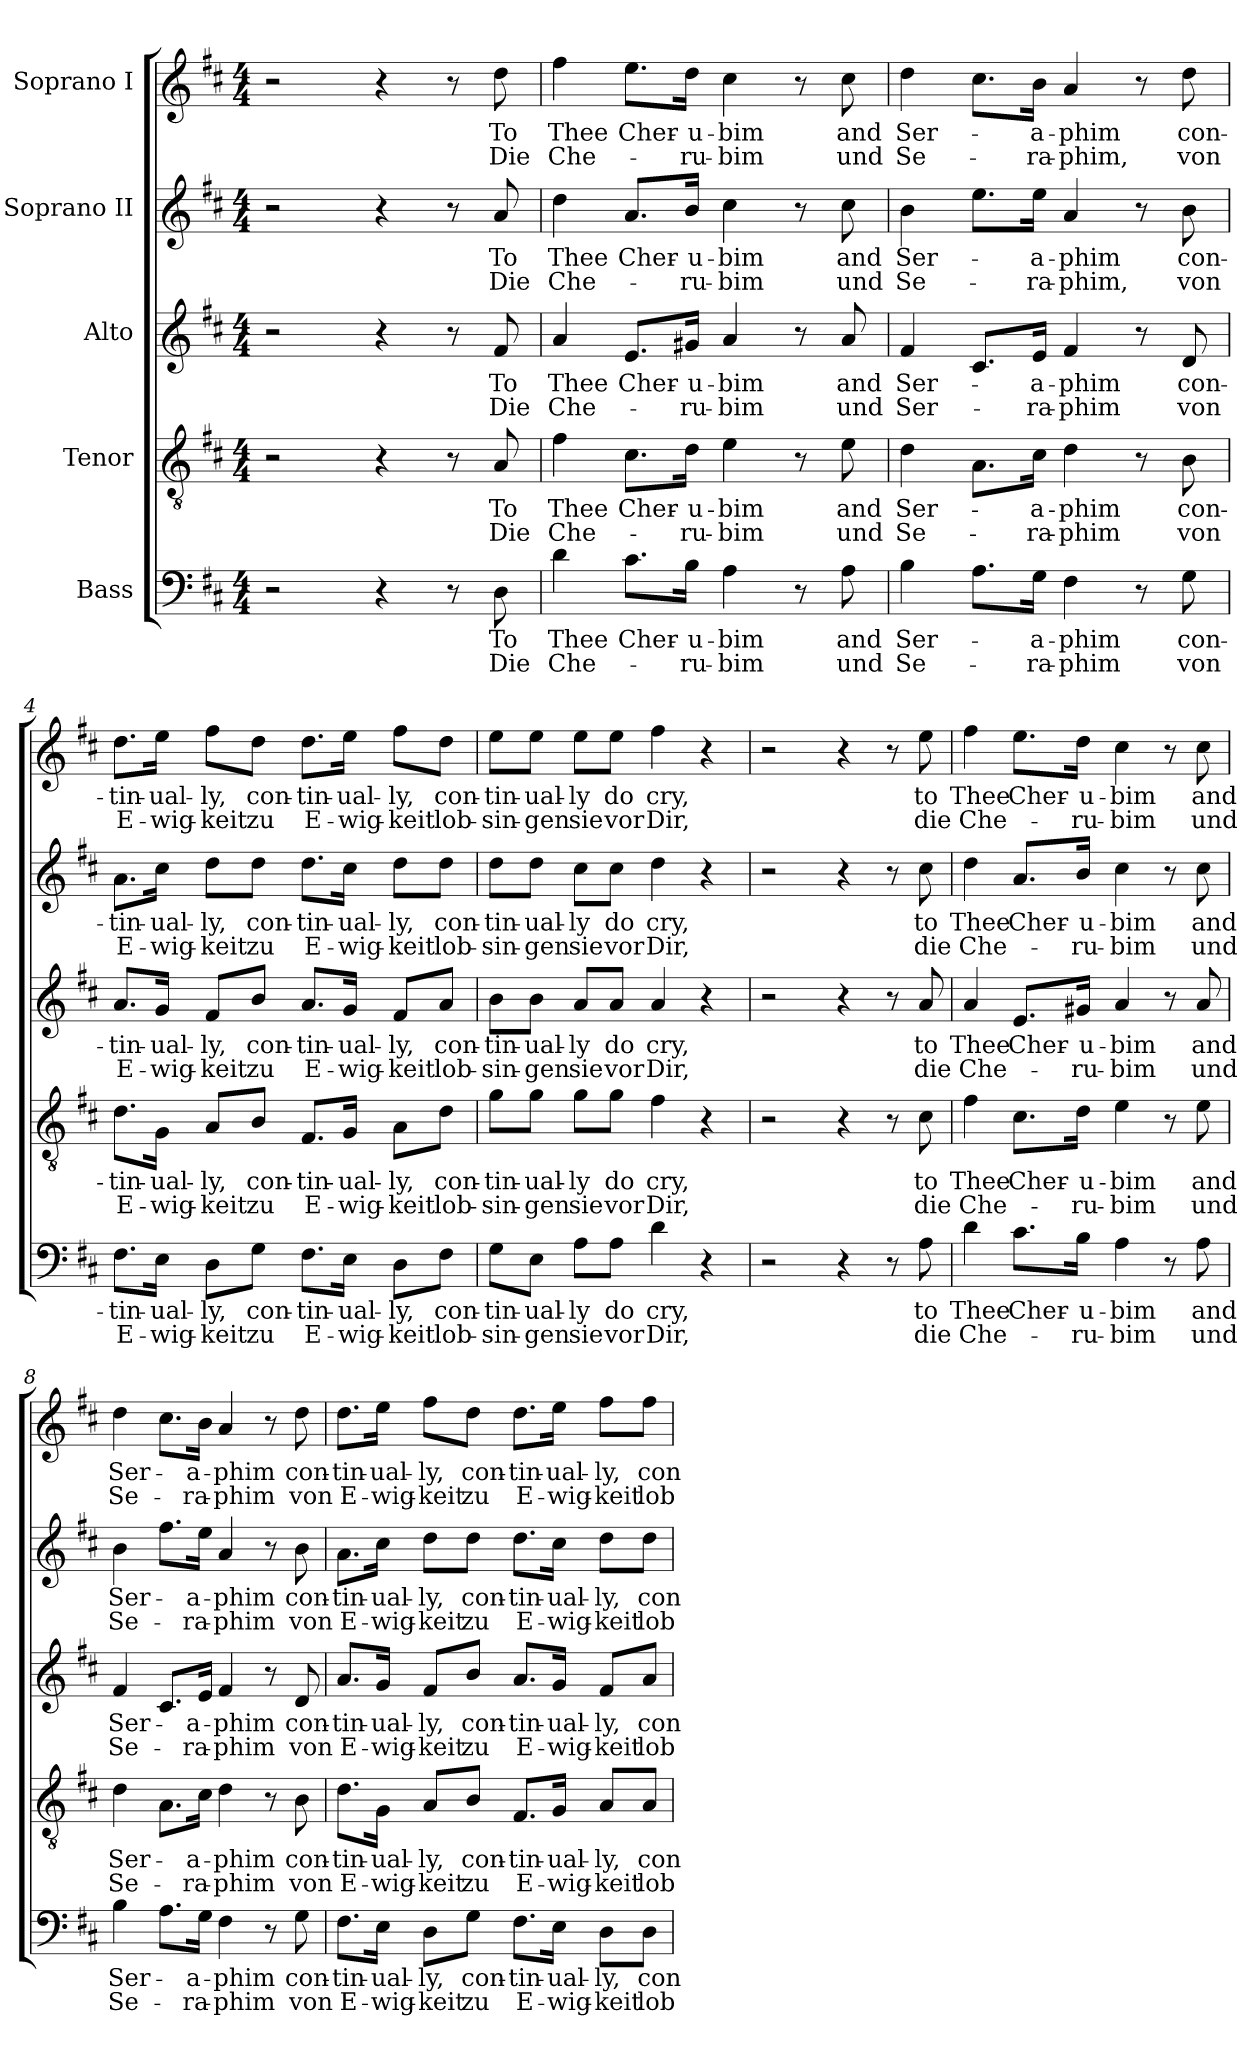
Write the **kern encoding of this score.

**kern	**text	**text	**kern	**text	**text	**kern	**text	**text	**kern	**text	**text	**kern	**text	**text
*part5	*part5	*part5	*part4	*part4	*part4	*part3	*part3	*part3	*part2	*part2	*part2	*part1	*part1	*part1
*staff5	*staff5	*staff5	*staff4	*staff4	*staff4	*staff3	*staff3	*staff3	*staff2	*staff2	*staff2	*staff1	*staff1	*staff1
*I"Bass	*	*	*I"Tenor	*	*	*I"Alto	*	*	*I"Soprano II	*	*	*I"Soprano I	*	*
*clefF4	*	*	*clefGv2	*	*	*clefG2	*	*	*clefG2	*	*	*clefG2	*	*
*k[f#c#]	*	*	*k[f#c#]	*	*	*k[f#c#]	*	*	*k[f#c#]	*	*	*k[f#c#]	*	*
*D:	*	*	*D:	*	*	*D:	*	*	*D:	*	*	*D:	*	*
*M4/4	*	*	*M4/4	*	*	*M4/4	*	*	*M4/4	*	*	*M4/4	*	*
*MM100	*	*	*MM100	*	*	*MM100	*	*	*MM100	*	*	*MM100	*	*
=1	=1	=1	=1	=1	=1	=1	=1	=1	=1	=1	=1	=1	=1	=1
2r	.	.	2r	.	.	2r	.	.	2r	.	.	2r	.	.
4r	.	.	4r	.	.	4r	.	.	4r	.	.	4r	.	.
8r	.	.	8r	.	.	8r	.	.	8r	.	.	8r	.	.
!	!LO:LY:b	!LO:LY:b	!	!LO:LY:b	!LO:LY:b	!	!LO:LY:b	!LO:LY:b	!	!LO:LY:b	!LO:LY:b	!	!LO:LY:b	!LO:LY:b
8D\	To	Die	8A/	To	Die	8f#/	To	Die	8a/	To	Die	8dd\	To	Die
=2	=2	=2	=2	=2	=2	=2	=2	=2	=2	=2	=2	=2	=2	=2
!	!LO:LY:b	!LO:LY:b	!	!LO:LY:b	!LO:LY:b	!	!LO:LY:b	!LO:LY:b	!	!LO:LY:b	!LO:LY:b	!	!LO:LY:b	!LO:LY:b
4d\	Thee	Che-	4f#\	Thee	Che-	4a/	Thee	Che-	4dd\	Thee	Che-	4ff#\	Thee	Che-
!	!LO:LY:b	!	!	!LO:LY:b	!	!	!LO:LY:b	!	!	!LO:LY:b	!	!	!LO:LY:b	!
8.c#\L	Cher-	.	8.c#\L	Cher-	.	8.e/L	Cher-	.	8.a/L	Cher-	.	8.ee\L	Cher-	.
!	!LO:LY:b	!LO:LY:b	!	!LO:LY:b	!LO:LY:b	!	!LO:LY:b	!LO:LY:b	!	!LO:LY:b	!LO:LY:b	!	!LO:LY:b	!LO:LY:b
16B\Jk	-u-	-ru-	16d\Jk	-u-	-ru-	16g#X/Jk	-u-	-ru-	16b/Jk	-u-	-ru-	16dd\Jk	-u-	-ru-
!	!LO:LY:b	!LO:LY:b	!	!LO:LY:b	!LO:LY:b	!	!LO:LY:b	!LO:LY:b	!	!LO:LY:b	!LO:LY:b	!	!LO:LY:b	!LO:LY:b
4A\	-bim	-bim	4e\	-bim	-bim	4a/	-bim	-bim	4cc#\	-bim	-bim	4cc#\	-bim	-bim
8r	.	.	8r	.	.	8r	.	.	8r	.	.	8r	.	.
!	!LO:LY:b	!LO:LY:b	!	!LO:LY:b	!LO:LY:b	!	!LO:LY:b	!LO:LY:b	!	!LO:LY:b	!LO:LY:b	!	!LO:LY:b	!LO:LY:b
8A\	and	und	8e\	and	und	8a/	and	und	8cc#\	and	und	8cc#\	and	und
=3	=3	=3	=3	=3	=3	=3	=3	=3	=3	=3	=3	=3	=3	=3
!	!LO:LY:b	!LO:LY:b	!	!LO:LY:b	!LO:LY:b	!	!LO:LY:b	!LO:LY:b	!	!LO:LY:b	!LO:LY:b	!	!LO:LY:b	!LO:LY:b
4B\	Ser-	Se-	4d\	Ser-	Se-	4f#/	Ser-	Ser-	4b\	Ser-	Se-	4dd\	Ser-	Se-
8.A\L	.	.	8.A\L	.	.	8.c#/L	.	.	8.ee\L	.	.	8.cc#\L	.	.
!	!LO:LY:b	!LO:LY:b	!	!LO:LY:b	!LO:LY:b	!	!LO:LY:b	!LO:LY:b	!	!LO:LY:b	!LO:LY:b	!	!LO:LY:b	!LO:LY:b
16G\Jk	-a-	-ra-	16c#\Jk	-a-	-ra-	16e/Jk	-a-	-ra-	16ee\Jk	-a-	-ra-	16b\Jk	-a-	-ra-
!	!LO:LY:b	!LO:LY:b	!	!LO:LY:b	!LO:LY:b	!	!LO:LY:b	!LO:LY:b	!	!LO:LY:b	!LO:LY:b	!	!LO:LY:b	!LO:LY:b
4F#\	-phim	-phim	4d\	-phim	-phim	4f#/	-phim	-phim	4a/	-phim	-phim,	4a/	-phim	-phim,
8r	.	.	8r	.	.	8r	.	.	8r	.	.	8r	.	.
!	!LO:LY:b	!LO:LY:b	!	!LO:LY:b	!LO:LY:b	!	!LO:LY:b	!LO:LY:b	!	!LO:LY:b	!LO:LY:b	!	!LO:LY:b	!LO:LY:b
8G\	con-	von	8B\	con-	von	8d/	con-	von	8b\	con-	von	8dd\	con-	von
!!LO:PB:g=z
=4	=4	=4	=4	=4	=4	=4	=4	=4	=4	=4	=4	=4	=4	=4
!	!LO:LY:b	!LO:LY:b	!	!LO:LY:b	!LO:LY:b	!	!LO:LY:b	!LO:LY:b	!	!LO:LY:b	!LO:LY:b	!	!LO:LY:b	!LO:LY:b
8.F#\L	-tin-	E-	8.d\L	-tin-	E-	8.a/L	-tin-	E-	8.a\L	-tin-	E-	8.dd\L	-tin-	E-
!	!LO:LY:b	!LO:LY:b	!	!LO:LY:b	!LO:LY:b	!	!LO:LY:b	!LO:LY:b	!	!LO:LY:b	!LO:LY:b	!	!LO:LY:b	!LO:LY:b
16E\Jk	-ual-	-wig-	16G\Jk	-ual-	-wig-	16g/Jk	-ual-	-wig-	16cc#\Jk	-ual-	-wig-	16ee\Jk	-ual-	-wig-
!	!LO:LY:b	!LO:LY:b	!	!LO:LY:b	!LO:LY:b	!	!LO:LY:b	!LO:LY:b	!	!LO:LY:b	!LO:LY:b	!	!LO:LY:b	!LO:LY:b
8D\L	-ly,	-keit	8A/L	-ly,	-keit	8f#/L	-ly,	-keit	8dd\L	-ly,	-keit	8ff#\L	-ly,	-keit
!	!LO:LY:b	!LO:LY:b	!	!LO:LY:b	!LO:LY:b	!	!LO:LY:b	!LO:LY:b	!	!LO:LY:b	!LO:LY:b	!	!LO:LY:b	!LO:LY:b
8G\J	con-	zu	8B/J	con-	zu	8b/J	con-	zu	8dd\J	con-	zu	8dd\J	con-	zu
!	!LO:LY:b	!LO:LY:b	!	!LO:LY:b	!LO:LY:b	!	!LO:LY:b	!LO:LY:b	!	!LO:LY:b	!LO:LY:b	!	!LO:LY:b	!LO:LY:b
8.F#\L	-tin-	E-	8.F#/L	-tin-	E-	8.a/L	-tin-	E-	8.dd\L	-tin-	E-	8.dd\L	-tin-	E-
!	!LO:LY:b	!LO:LY:b	!	!LO:LY:b	!LO:LY:b	!	!LO:LY:b	!LO:LY:b	!	!LO:LY:b	!LO:LY:b	!	!LO:LY:b	!LO:LY:b
16E\Jk	-ual-	-wig-	16G/Jk	-ual-	-wig-	16g/Jk	-ual-	-wig-	16cc#\Jk	-ual-	-wig-	16ee\Jk	-ual-	-wig-
!	!LO:LY:b	!LO:LY:b	!	!LO:LY:b	!LO:LY:b	!	!LO:LY:b	!LO:LY:b	!	!LO:LY:b	!LO:LY:b	!	!LO:LY:b	!LO:LY:b
8D\L	-ly,	-keit	8A\L	-ly,	-keit	8f#/L	-ly,	-keit	8dd\L	-ly,	-keit	8ff#\L	-ly,	-keit
!	!LO:LY:b	!LO:LY:b	!	!LO:LY:b	!LO:LY:b	!	!LO:LY:b	!LO:LY:b	!	!LO:LY:b	!LO:LY:b	!	!LO:LY:b	!LO:LY:b
8F#\J	con-	lob-	8d\J	con-	lob-	8a/J	con-	lob-	8dd\J	con-	lob-	8dd\J	con-	lob-
=5	=5	=5	=5	=5	=5	=5	=5	=5	=5	=5	=5	=5	=5	=5
!	!LO:LY:b	!LO:LY:b	!	!LO:LY:b	!LO:LY:b	!	!LO:LY:b	!LO:LY:b	!	!LO:LY:b	!LO:LY:b	!	!LO:LY:b	!LO:LY:b
8G\L	-tin-	-sin-	8g\L	-tin-	-sin-	8b\L	-tin-	-sin-	8dd\L	-tin-	-sin-	8ee\L	-tin-	-sin-
!	!LO:LY:b	!LO:LY:b	!	!LO:LY:b	!LO:LY:b	!	!LO:LY:b	!LO:LY:b	!	!LO:LY:b	!LO:LY:b	!	!LO:LY:b	!LO:LY:b
8E\J	-ual-	-gen	8g\J	-ual-	-gen	8b\J	-ual-	-gen	8dd\J	-ual-	-gen	8ee\J	-ual-	-gen
!	!LO:LY:b	!LO:LY:b	!	!LO:LY:b	!LO:LY:b	!	!LO:LY:b	!LO:LY:b	!	!LO:LY:b	!LO:LY:b	!	!LO:LY:b	!LO:LY:b
8A\L	-ly	sie	8g\L	-ly	sie	8a/L	-ly	sie	8cc#\L	-ly	sie	8ee\L	-ly	sie
!	!LO:LY:b	!LO:LY:b	!	!LO:LY:b	!LO:LY:b	!	!LO:LY:b	!LO:LY:b	!	!LO:LY:b	!LO:LY:b	!	!LO:LY:b	!LO:LY:b
8A\J	do	vor	8g\J	do	vor	8a/J	do	vor	8cc#\J	do	vor	8ee\J	do	vor
!	!LO:LY:b	!LO:LY:b	!	!LO:LY:b	!LO:LY:b	!	!LO:LY:b	!LO:LY:b	!	!LO:LY:b	!LO:LY:b	!	!LO:LY:b	!LO:LY:b
4d\	cry,	Dir,	4f#\	cry,	Dir,	4a/	cry,	Dir,	4dd\	cry,	Dir,	4ff#\	cry,	Dir,
4r	.	.	4r	.	.	4r	.	.	4r	.	.	4r	.	.
=6	=6	=6	=6	=6	=6	=6	=6	=6	=6	=6	=6	=6	=6	=6
2r	.	.	2r	.	.	2r	.	.	2r	.	.	2r	.	.
4r	.	.	4r	.	.	4r	.	.	4r	.	.	4r	.	.
8r	.	.	8r	.	.	8r	.	.	8r	.	.	8r	.	.
!	!LO:LY:b	!LO:LY:b	!	!LO:LY:b	!LO:LY:b	!	!LO:LY:b	!LO:LY:b	!	!LO:LY:b	!LO:LY:b	!	!LO:LY:b	!LO:LY:b
8A\	to	die	8c#\	to	die	8a/	to	die	8cc#\	to	die	8ee\	to	die
!!LO:LB:g=z
=7	=7	=7	=7	=7	=7	=7	=7	=7	=7	=7	=7	=7	=7	=7
!	!LO:LY:b	!LO:LY:b	!	!LO:LY:b	!LO:LY:b	!	!LO:LY:b	!LO:LY:b	!	!LO:LY:b	!LO:LY:b	!	!LO:LY:b	!LO:LY:b
4d\	Thee	Che-	4f#\	Thee	Che-	4a/	Thee	Che-	4dd\	Thee	Che-	4ff#\	Thee	Che-
!	!LO:LY:b	!	!	!LO:LY:b	!	!	!LO:LY:b	!	!	!LO:LY:b	!	!	!LO:LY:b	!
8.c#\L	Cher-	.	8.c#\L	Cher-	.	8.e/L	Cher-	.	8.a/L	Cher-	.	8.ee\L	Cher-	.
!	!LO:LY:b	!LO:LY:b	!	!LO:LY:b	!LO:LY:b	!	!LO:LY:b	!LO:LY:b	!	!LO:LY:b	!LO:LY:b	!	!LO:LY:b	!LO:LY:b
16B\Jk	-u-	-ru-	16d\Jk	-u-	-ru-	16g#X/Jk	-u-	-ru-	16b/Jk	-u-	-ru-	16dd\Jk	-u-	-ru-
!	!LO:LY:b	!LO:LY:b	!	!LO:LY:b	!LO:LY:b	!	!LO:LY:b	!LO:LY:b	!	!LO:LY:b	!LO:LY:b	!	!LO:LY:b	!LO:LY:b
4A\	-bim	-bim	4e\	-bim	-bim	4a/	-bim	-bim	4cc#\	-bim	-bim	4cc#\	-bim	-bim
8r	.	.	8r	.	.	8r	.	.	8r	.	.	8r	.	.
!	!LO:LY:b	!LO:LY:b	!	!LO:LY:b	!LO:LY:b	!	!LO:LY:b	!LO:LY:b	!	!LO:LY:b	!LO:LY:b	!	!LO:LY:b	!LO:LY:b
8A\	and	und	8e\	and	und	8a/	and	und	8cc#\	and	und	8cc#\	and	und
=8	=8	=8	=8	=8	=8	=8	=8	=8	=8	=8	=8	=8	=8	=8
!	!LO:LY:b	!LO:LY:b	!	!LO:LY:b	!LO:LY:b	!	!LO:LY:b	!LO:LY:b	!	!LO:LY:b	!LO:LY:b	!	!LO:LY:b	!LO:LY:b
4B\	Ser-	Se-	4d\	Ser-	Se-	4f#/	Ser-	Se-	4b\	Ser-	Se-	4dd\	Ser-	Se-
8.A\L	.	.	8.A\L	.	.	8.c#/L	.	.	8.ff#\L	.	.	8.cc#\L	.	.
!	!LO:LY:b	!LO:LY:b	!	!LO:LY:b	!LO:LY:b	!	!LO:LY:b	!LO:LY:b	!	!LO:LY:b	!LO:LY:b	!	!LO:LY:b	!LO:LY:b
16G\Jk	-a-	-ra-	16c#\Jk	-a-	-ra-	16e/Jk	-a-	-ra-	16ee\Jk	-a-	-ra-	16b\Jk	-a-	-ra-
!	!LO:LY:b	!LO:LY:b	!	!LO:LY:b	!LO:LY:b	!	!LO:LY:b	!LO:LY:b	!	!LO:LY:b	!LO:LY:b	!	!LO:LY:b	!LO:LY:b
4F#\	-phim	-phim	4d\	-phim	-phim	4f#/	-phim	-phim	4a/	-phim	-phim	4a/	-phim	-phim
8r	.	.	8r	.	.	8r	.	.	8r	.	.	8r	.	.
!	!LO:LY:b	!LO:LY:b	!	!LO:LY:b	!LO:LY:b	!	!LO:LY:b	!LO:LY:b	!	!LO:LY:b	!LO:LY:b	!	!LO:LY:b	!LO:LY:b
8G\	con-	von	8B\	con-	von	8d/	con-	von	8b\	con-	von	8dd\	con-	von
=9	=9	=9	=9	=9	=9	=9	=9	=9	=9	=9	=9	=9	=9	=9
!	!LO:LY:b	!LO:LY:b	!	!LO:LY:b	!LO:LY:b	!	!LO:LY:b	!LO:LY:b	!	!LO:LY:b	!LO:LY:b	!	!LO:LY:b	!LO:LY:b
8.F#\L	-tin-	E-	8.d\L	-tin-	E-	8.a/L	-tin-	E-	8.a\L	-tin-	E-	8.dd\L	-tin-	E-
!	!LO:LY:b	!LO:LY:b	!	!LO:LY:b	!LO:LY:b	!	!LO:LY:b	!LO:LY:b	!	!LO:LY:b	!LO:LY:b	!	!LO:LY:b	!LO:LY:b
16E\Jk	-ual-	-wig-	16G\Jk	-ual-	-wig-	16g/Jk	-ual-	-wig-	16cc#\Jk	-ual-	-wig-	16ee\Jk	-ual-	-wig-
!	!LO:LY:b	!LO:LY:b	!	!LO:LY:b	!LO:LY:b	!	!LO:LY:b	!LO:LY:b	!	!LO:LY:b	!LO:LY:b	!	!LO:LY:b	!LO:LY:b
8D\L	-ly,	-keit	8A/L	-ly,	-keit	8f#/L	-ly,	-keit	8dd\L	-ly,	-keit	8ff#\L	-ly,	-keit
!	!LO:LY:b	!LO:LY:b	!	!LO:LY:b	!LO:LY:b	!	!LO:LY:b	!LO:LY:b	!	!LO:LY:b	!LO:LY:b	!	!LO:LY:b	!LO:LY:b
8G\J	con-	zu	8B/J	con-	zu	8b/J	con-	zu	8dd\J	con-	zu	8dd\J	con-	zu
!	!LO:LY:b	!LO:LY:b	!	!LO:LY:b	!LO:LY:b	!	!LO:LY:b	!LO:LY:b	!	!LO:LY:b	!LO:LY:b	!	!LO:LY:b	!LO:LY:b
8.F#\L	-tin-	E-	8.F#/L	-tin-	E-	8.a/L	-tin-	E-	8.dd\L	-tin-	E-	8.dd\L	-tin-	E-
!	!LO:LY:b	!LO:LY:b	!	!LO:LY:b	!LO:LY:b	!	!LO:LY:b	!LO:LY:b	!	!LO:LY:b	!LO:LY:b	!	!LO:LY:b	!LO:LY:b
16E\Jk	-ual-	-wig-	16G/Jk	-ual-	-wig-	16g/Jk	-ual-	-wig-	16cc#\Jk	-ual-	-wig-	16ee\Jk	-ual-	-wig-
!	!LO:LY:b	!LO:LY:b	!	!LO:LY:b	!LO:LY:b	!	!LO:LY:b	!LO:LY:b	!	!LO:LY:b	!LO:LY:b	!	!LO:LY:b	!LO:LY:b
8D\L	-ly,	-keit	8A/L	-ly,	-keit	8f#/L	-ly,	-keit	8dd\L	-ly,	-keit	8ff#\L	-ly,	-keit
!	!LO:LY:b	!LO:LY:b	!	!LO:LY:b	!LO:LY:b	!	!LO:LY:b	!LO:LY:b	!	!LO:LY:b	!LO:LY:b	!	!LO:LY:b	!LO:LY:b
8D\J	con-	lob-	8A/J	con-	lob-	8a/J	con-	lob-	8dd\J	con-	lob-	8ff#\J	con-	lob-
=	=	=	=	=	=	=	=	=	=	=	=	=	=	=
*-	*-	*-	*-	*-	*-	*-	*-	*-	*-	*-	*-	*-	*-	*-
